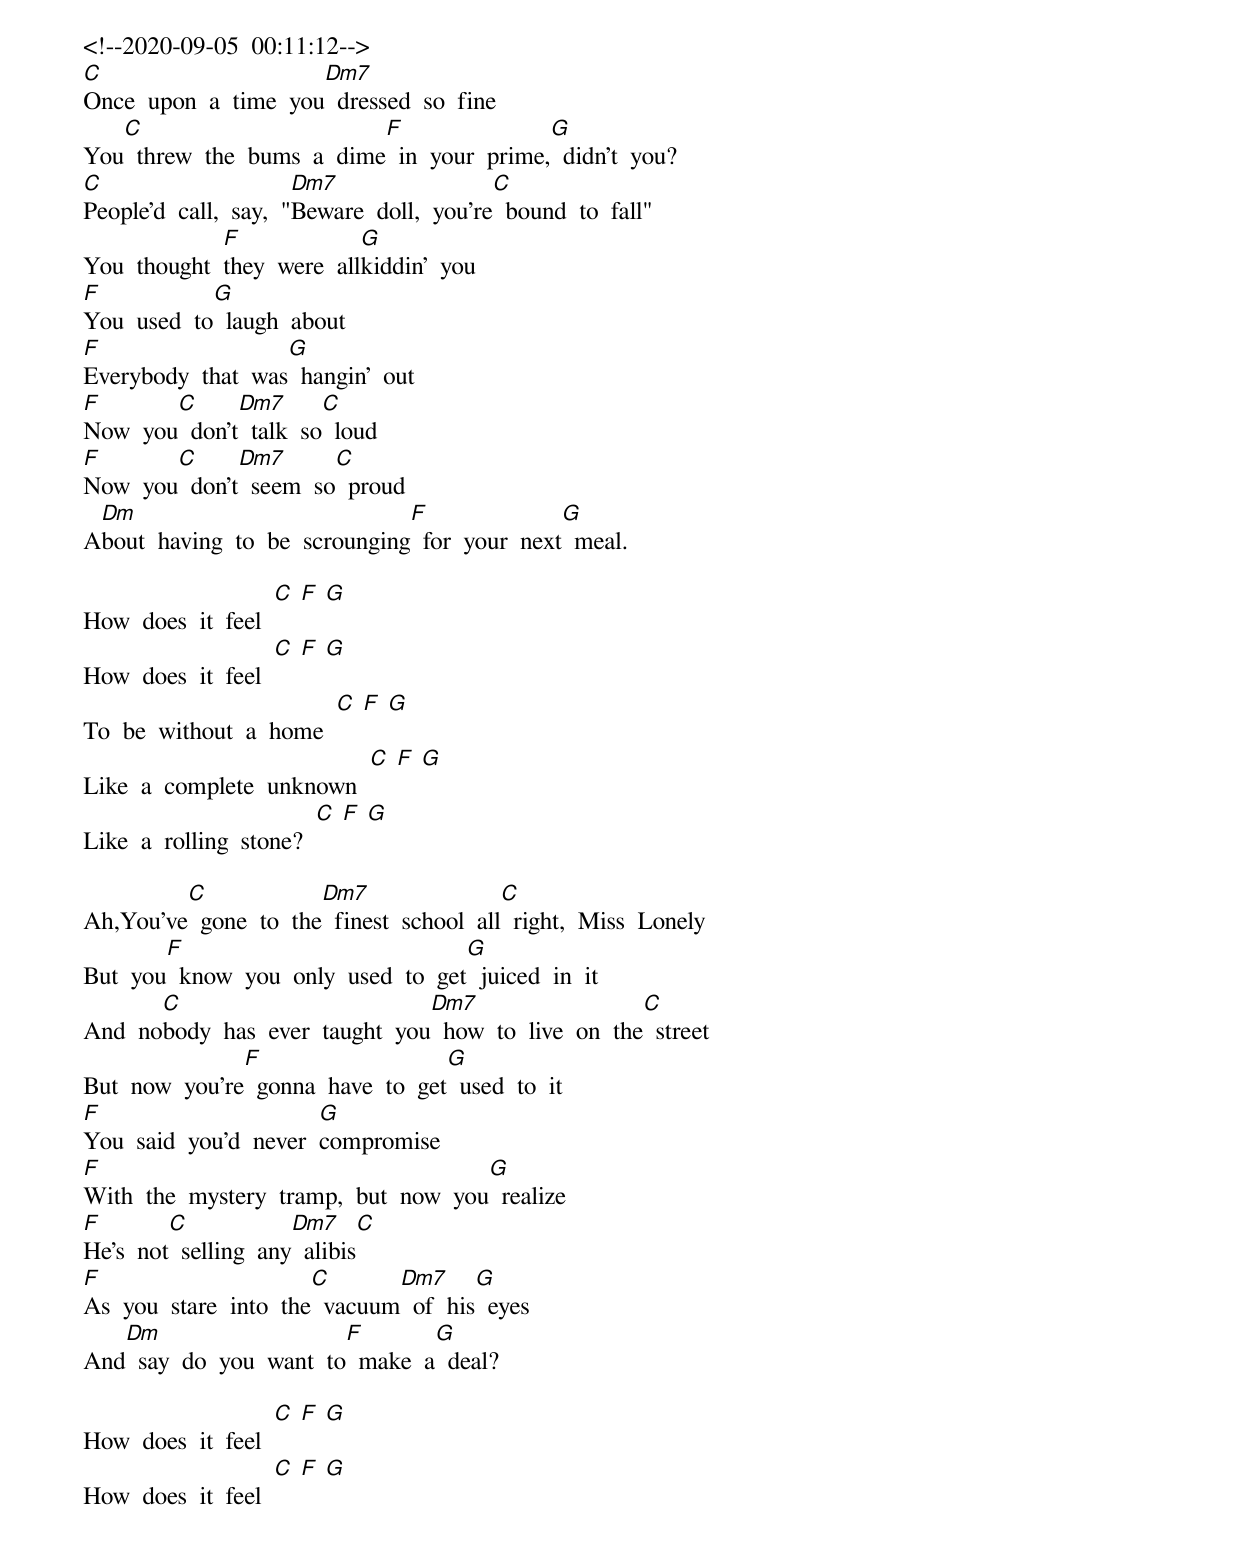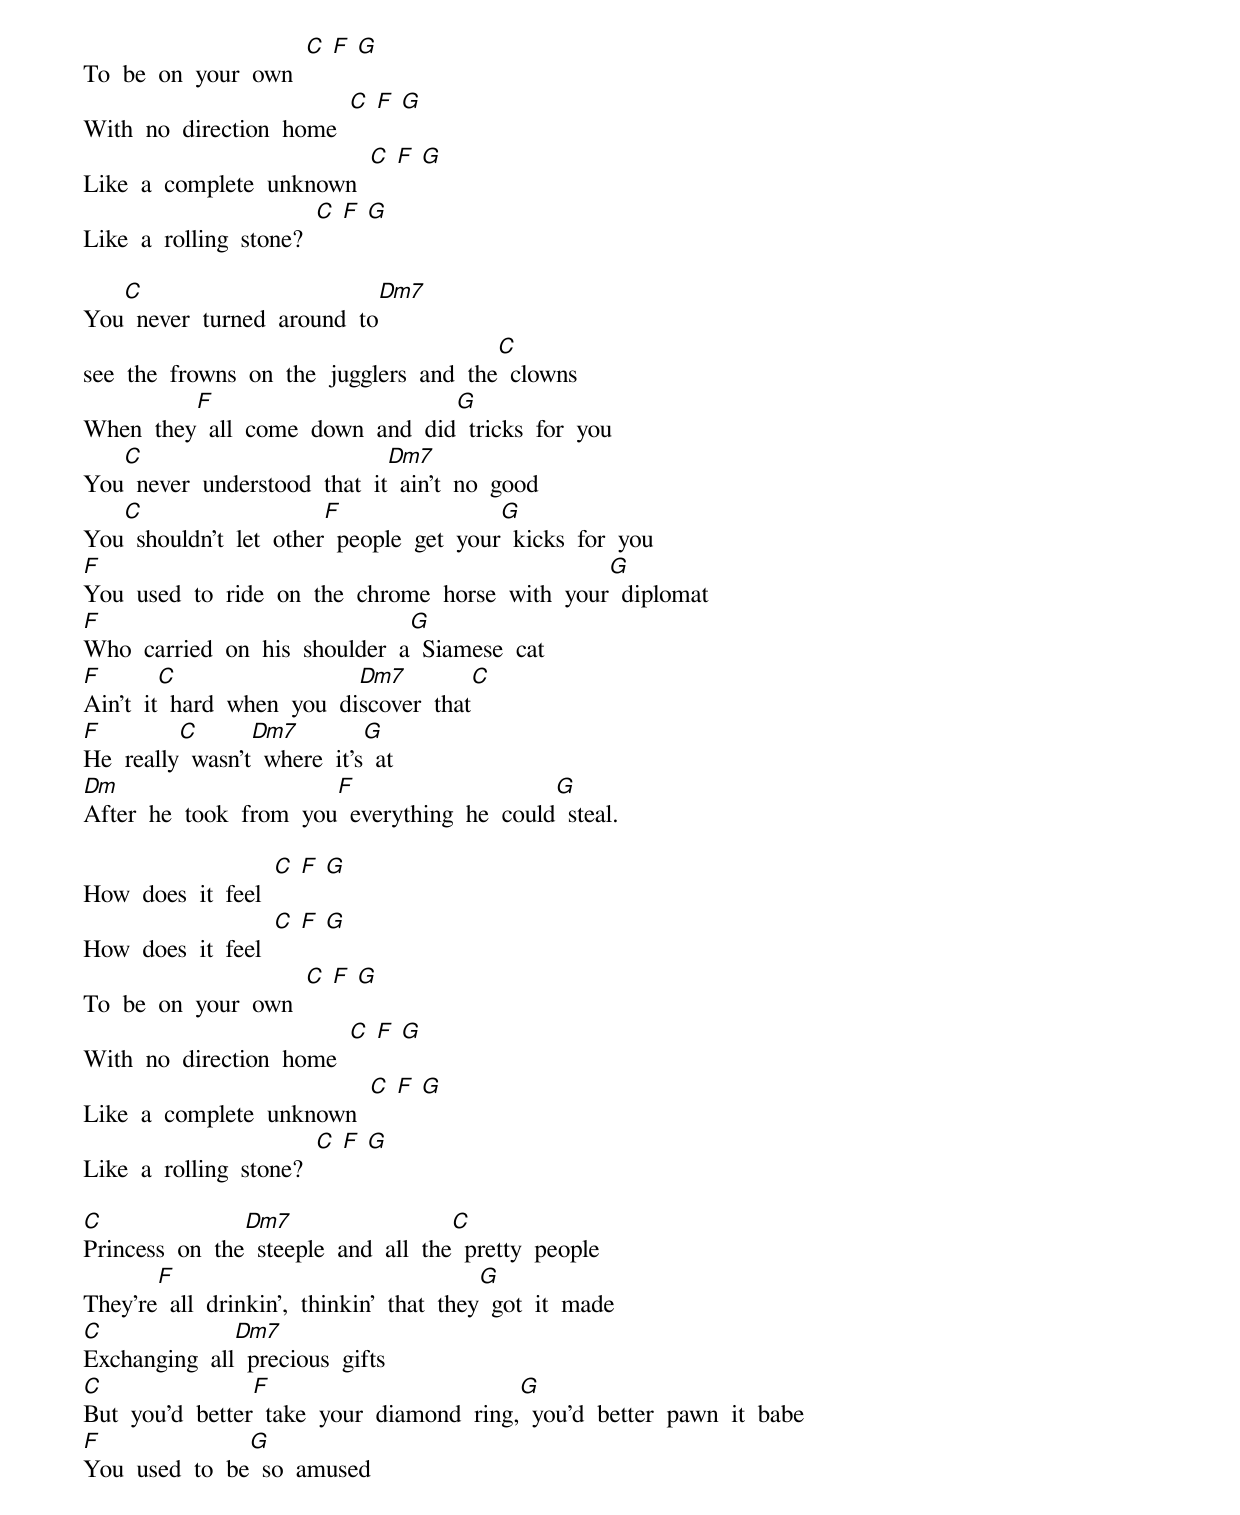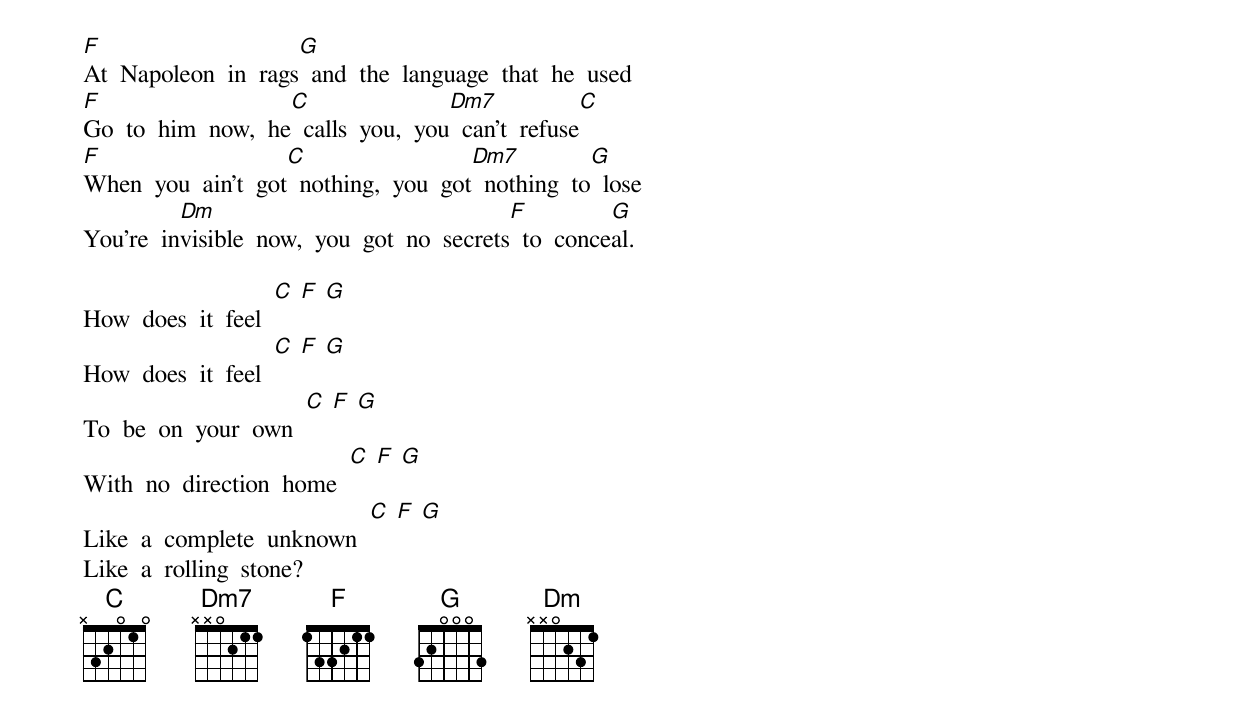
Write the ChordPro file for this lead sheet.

<!--2020-09-05 00:11:12-->
[C]Once upon a time you[Dm7] dressed so fine
You[C] threw the bums a dime[F] in your prime,[G] didn't you?
[C]People'd call, say, "[Dm7]Beware doll, you're[C] bound to fall"
You thought [F]they were all[G]kiddin' you
[F]You used to[G] laugh about
[F]Everybody that was[G] hangin' out
[F]Now you[C] don't[Dm7] talk so[C] loud
[F]Now you[C] don't[Dm7] seem so[C] proud
A[Dm]bout having to be scrounging[F] for your next[G] meal.

How does it feel [C] [F] [G]
How does it feel [C] [F] [G]
To be without a home [C] [F] [G]
Like a complete unknown [C] [F] [G]
Like a rolling stone? [C] [F] [G]

Ah,You've[C] gone to the[Dm7] finest school all[C] right, Miss Lonely
But you[F] know you only used to get[G] juiced in it
And no[C]body has ever taught you[Dm7] how to live on the[C] street
But now you're[F] gonna have to get[G] used to it
[F]You said you'd never [G]compromise
[F]With the mystery tramp, but now you[G] realize
[F]He's not[C] selling any[Dm7] alibis[C]
[F]As you stare into the[C] vacuum[Dm7] of his[G] eyes
And[Dm] say do you want to[F] make a[G] deal?

How does it feel [C] [F] [G]
How does it feel [C] [F] [G]
To be on your own [C] [F] [G]
With no direction home [C] [F] [G]
Like a complete unknown [C] [F] [G]
Like a rolling stone? [C] [F] [G]

You[C] never turned around to[Dm7]
see the frowns on the jugglers and the[C] clowns
When they[F] all come down and did[G] tricks for you
You[C] never understood that it[Dm7] ain't no good
You[C] shouldn't let other[F] people get your[G] kicks for you
[F]You used to ride on the chrome horse with your[G] diplomat
[F]Who carried on his shoulder a[G] Siamese cat
[F]Ain't it[C] hard when you di[Dm7]scover that[C]
[F]He really[C] wasn't[Dm7] where it's[G] at
[Dm]After he took from you[F] everything he could[G] steal.

How does it feel [C] [F] [G]
How does it feel [C] [F] [G]
To be on your own [C] [F] [G]
With no direction home [C] [F] [G]
Like a complete unknown [C] [F] [G]
Like a rolling stone? [C] [F] [G]

[C]Princess on the[Dm7] steeple and all the[C] pretty people
They're[F] all drinkin', thinkin' that they[G] got it made
[C]Exchanging all[Dm7] precious gifts
[C]But you'd better[F] take your diamond ring,[G] you'd better pawn it babe
[F]You used to be[G] so amused
[F]At Napoleon in rags[G] and the language that he used
[F]Go to him now, he[C] calls you, you[Dm7] can't refuse[C]
[F]When you ain't got[C] nothing, you got[Dm7] nothing to[G] lose
You're in[Dm]visible now, you got no secrets[F] to conce[G]al.

How does it feel [C] [F] [G]
How does it feel [C] [F] [G]
To be on your own [C] [F] [G]
With no direction home [C] [F] [G]
Like a complete unknown [C] [F] [G]
Like a rolling stone?
